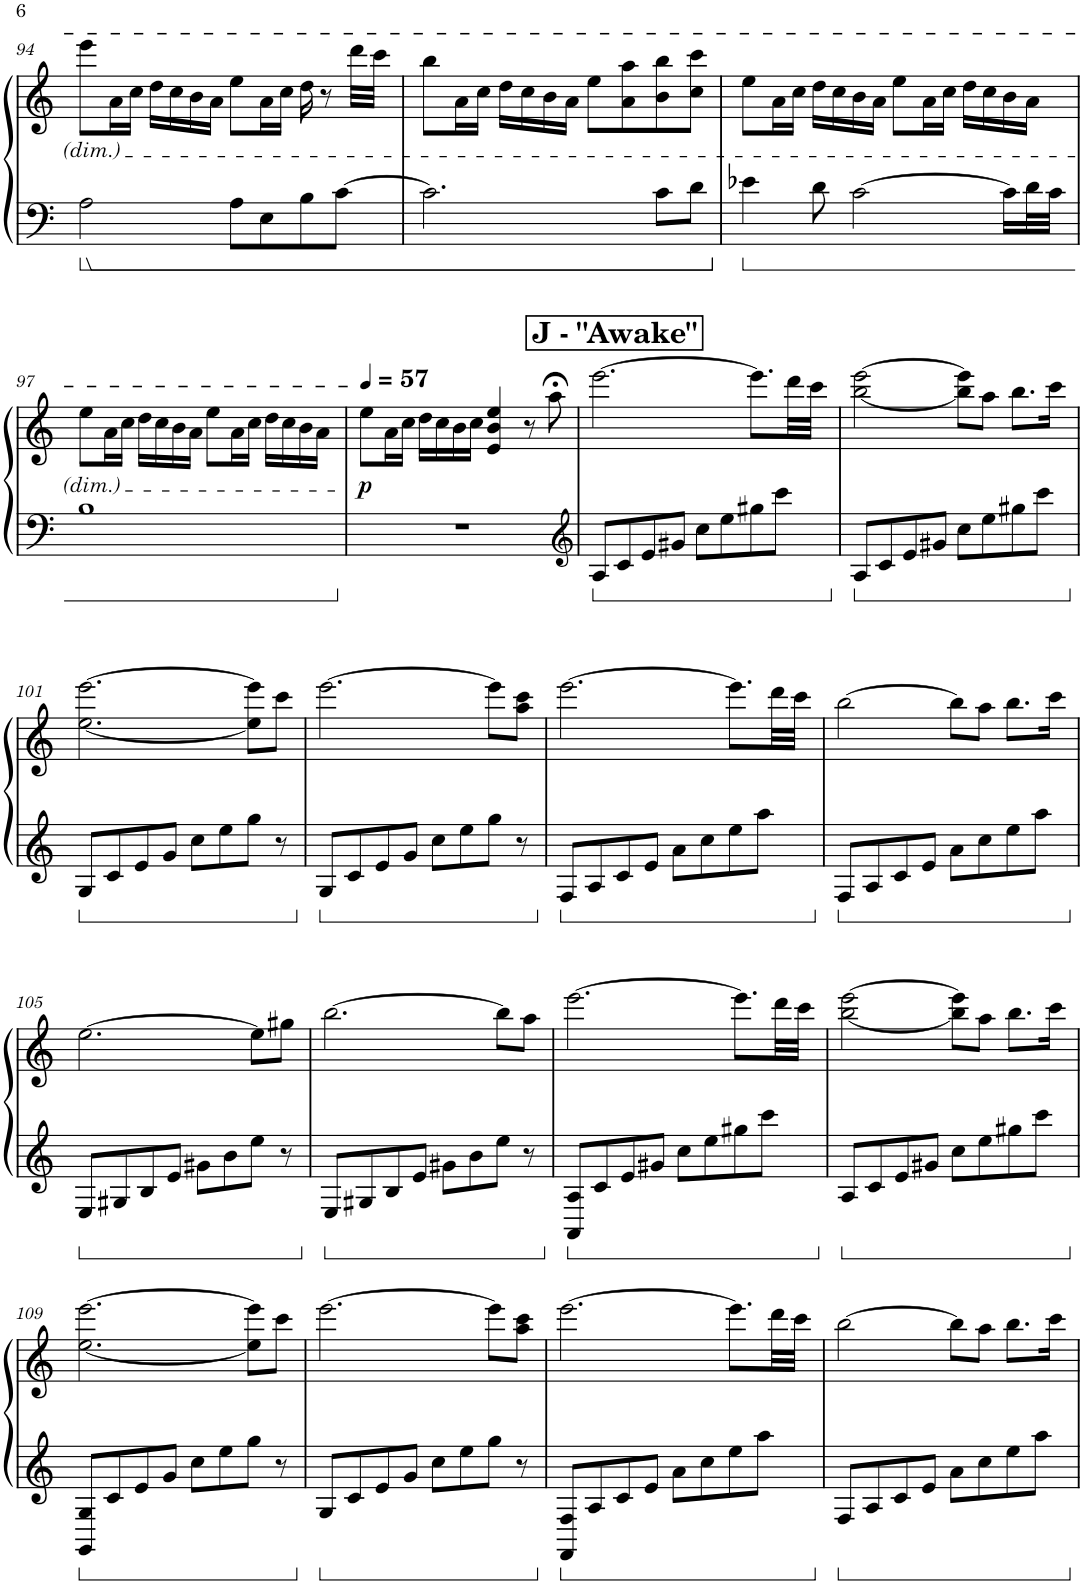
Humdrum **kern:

**kern	**kern	**dynam
*part1	*part1	*part1
*staff2	*staff1	*staff1/2
*I"Piano	*	*
*I'Pno.	*	*
!!LO:PB:g=z
*clefG2	*clefG2	*
*k[]	*k[]	*
*M4/4	*M4/4	*
=94	=94	=94
2A\	8eee\L	.
.	16a\L	.
.	16cc\JJ	.
.	16dd\LL	.
.	16cc\	.
.	16b\	.
.	16a\JJ	.
8A\L	8ee\L	.
8E\	16a\L	.
.	16cc\JJ	.
8B\	16dd\	.
.	8r	.
[8c\J	.	.
.	32ddd\LLL	.
.	32ccc\JJJ	.
=95	=95	=95
2.c\]	8bb\L	.
.	16a\L	.
.	16cc\JJ	.
.	16dd\LL	.
.	16cc\	.
.	16b\	.
.	16a\JJ	.
.	8ee\L	.
.	8a\ 8aa\	.
8c\L	8b\ 8bb\	.
8d\J	8cc\ 8ccc\J	.
=96	=96	=96
4e-X\	8ee\L	.
.	16a\L	.
.	16cc\JJ	.
8d\	16dd\LL	.
.	16cc\	.
[2c\	16b\	.
.	16a\JJ	.
.	8ee\L	.
.	16a\L	.
.	16cc\JJ	.
.	16dd\LL	.
.	16cc\	.
16c\LL]	16b\	.
32d\L	16a\JJ	.
32c\JJJ	.	.
!!LO:LB:g=z
=97	=97	=97
1B	8ee\L	.
.	16a\L	.
.	16cc\JJ	.
.	16dd\LL	.
.	16cc\	.
.	16b\	.
.	16a\JJ	.
.	8ee\L	.
.	16a\L	.
.	16cc\JJ	.
.	16dd\LL	.
.	16cc\	.
.	16b\	.
.	16a\JJ	.
=98	=98	=98
*	*MM57	*
!	!	!LO:DY:b
1r	8ee\L	p
.	16a\L	.
.	16cc\JJ	.
.	16dd\LL	.
.	16cc\	.
.	16b\	.
.	16cc\JJ	.
.	4e/ 4b/ 4ee/	.
.	8r	.
.	8aa;<\	.
!!LO:REH:place=s1:a:B:cj:fs=14:t=J - "Awake"
=99	=99	=99
*clefG2	*	*
8A/L	[2.eee\	.
8c/	.	.
8e/	.	.
8g#X/J	.	.
8cc\L	.	.
8ee\	.	.
8gg#X\	8.eee\L]	.
8ccc\J	.	.
.	32ddd\LL	.
.	32ccc\JJJ	.
=100	=100	=100
8A/L	[2bb\ [2eee\	.
8c/	.	.
8e/	.	.
8g#X/J	.	.
8cc\L	8bb\] 8eee\]L	.
8ee\	8aa\J	.
8gg#X\	8.bb\L	.
8ccc\J	.	.
.	16ccc\Jk	.
!!LO:LB:g=z
=101	=101	=101
8G/L	[2.ee\ [2.eee\	.
8c/	.	.
8e/	.	.
8g/J	.	.
8cc\L	.	.
8ee\	.	.
8gg\J	8ee\] 8eee\]L	.
8r	8ccc\J	.
=102	=102	=102
8G/L	[2.eee\	.
8c/	.	.
8e/	.	.
8g/J	.	.
8cc\L	.	.
8ee\	.	.
8gg\J	8eee\L]	.
8r	8aa\ 8ccc\J	.
=103	=103	=103
8F/L	[2.eee\	.
8A/	.	.
8c/	.	.
8e/J	.	.
8a\L	.	.
8cc\	.	.
8ee\	8.eee\L]	.
8aa\J	.	.
.	32ddd\LL	.
.	32ccc\JJJ	.
=104	=104	=104
8F/L	[2bb\	.
8A/	.	.
8c/	.	.
8e/J	.	.
8a\L	8bb\L]	.
8cc\	8aa\J	.
8ee\	8.bb\L	.
8aa\J	.	.
.	16ccc\Jk	.
!!LO:LB:g=z
=105	=105	=105
8E/L	[2.ee\	.
8G#X/	.	.
8B/	.	.
8e/J	.	.
8g#X\L	.	.
8b\	.	.
8ee\J	8ee\L]	.
8r	8gg#X\J	.
=106	=106	=106
8E/L	[2.bb\	.
8G#X/	.	.
8B/	.	.
8e/J	.	.
8g#X\L	.	.
8b\	.	.
8ee\J	8bb\L]	.
8r	8aa\J	.
=107	=107	=107
8AA/ 8A/L	[2.eee\	.
8c/	.	.
8e/	.	.
8g#X/J	.	.
8cc\L	.	.
8ee\	.	.
8gg#X\	8.eee\L]	.
8ccc\J	.	.
.	32ddd\LL	.
.	32ccc\JJJ	.
=108	=108	=108
8A/L	[2bb\ [2eee\	.
8c/	.	.
8e/	.	.
8g#X/J	.	.
8cc\L	8bb\] 8eee\]L	.
8ee\	8aa\J	.
8gg#X\	8.bb\L	.
8ccc\J	.	.
.	16ccc\Jk	.
!!LO:LB:g=z
=109	=109	=109
8GG/ 8G/L	[2.ee\ [2.eee\	.
8c/	.	.
8e/	.	.
8g/J	.	.
8cc\L	.	.
8ee\	.	.
8gg\J	8ee\] 8eee\]L	.
8r	8ccc\J	.
=110	=110	=110
8G/L	[2.eee\	.
8c/	.	.
8e/	.	.
8g/J	.	.
8cc\L	.	.
8ee\	.	.
8gg\J	8eee\L]	.
8r	8aa\ 8ccc\J	.
=111	=111	=111
8FF/ 8F/L	[2.eee\	.
8A/	.	.
8c/	.	.
8e/J	.	.
8a\L	.	.
8cc\	.	.
8ee\	8.eee\L]	.
8aa\J	.	.
.	32ddd\LL	.
.	32ccc\JJJ	.
=112	=112	=112
8F/L	[2bb\	.
8A/	.	.
8c/	.	.
8e/J	.	.
8a\L	8bb\L]	.
8cc\	8aa\J	.
8ee\	8.bb\L	.
8aa\J	.	.
.	16ccc\Jk	.
=	=	=
*-	*-	*-
